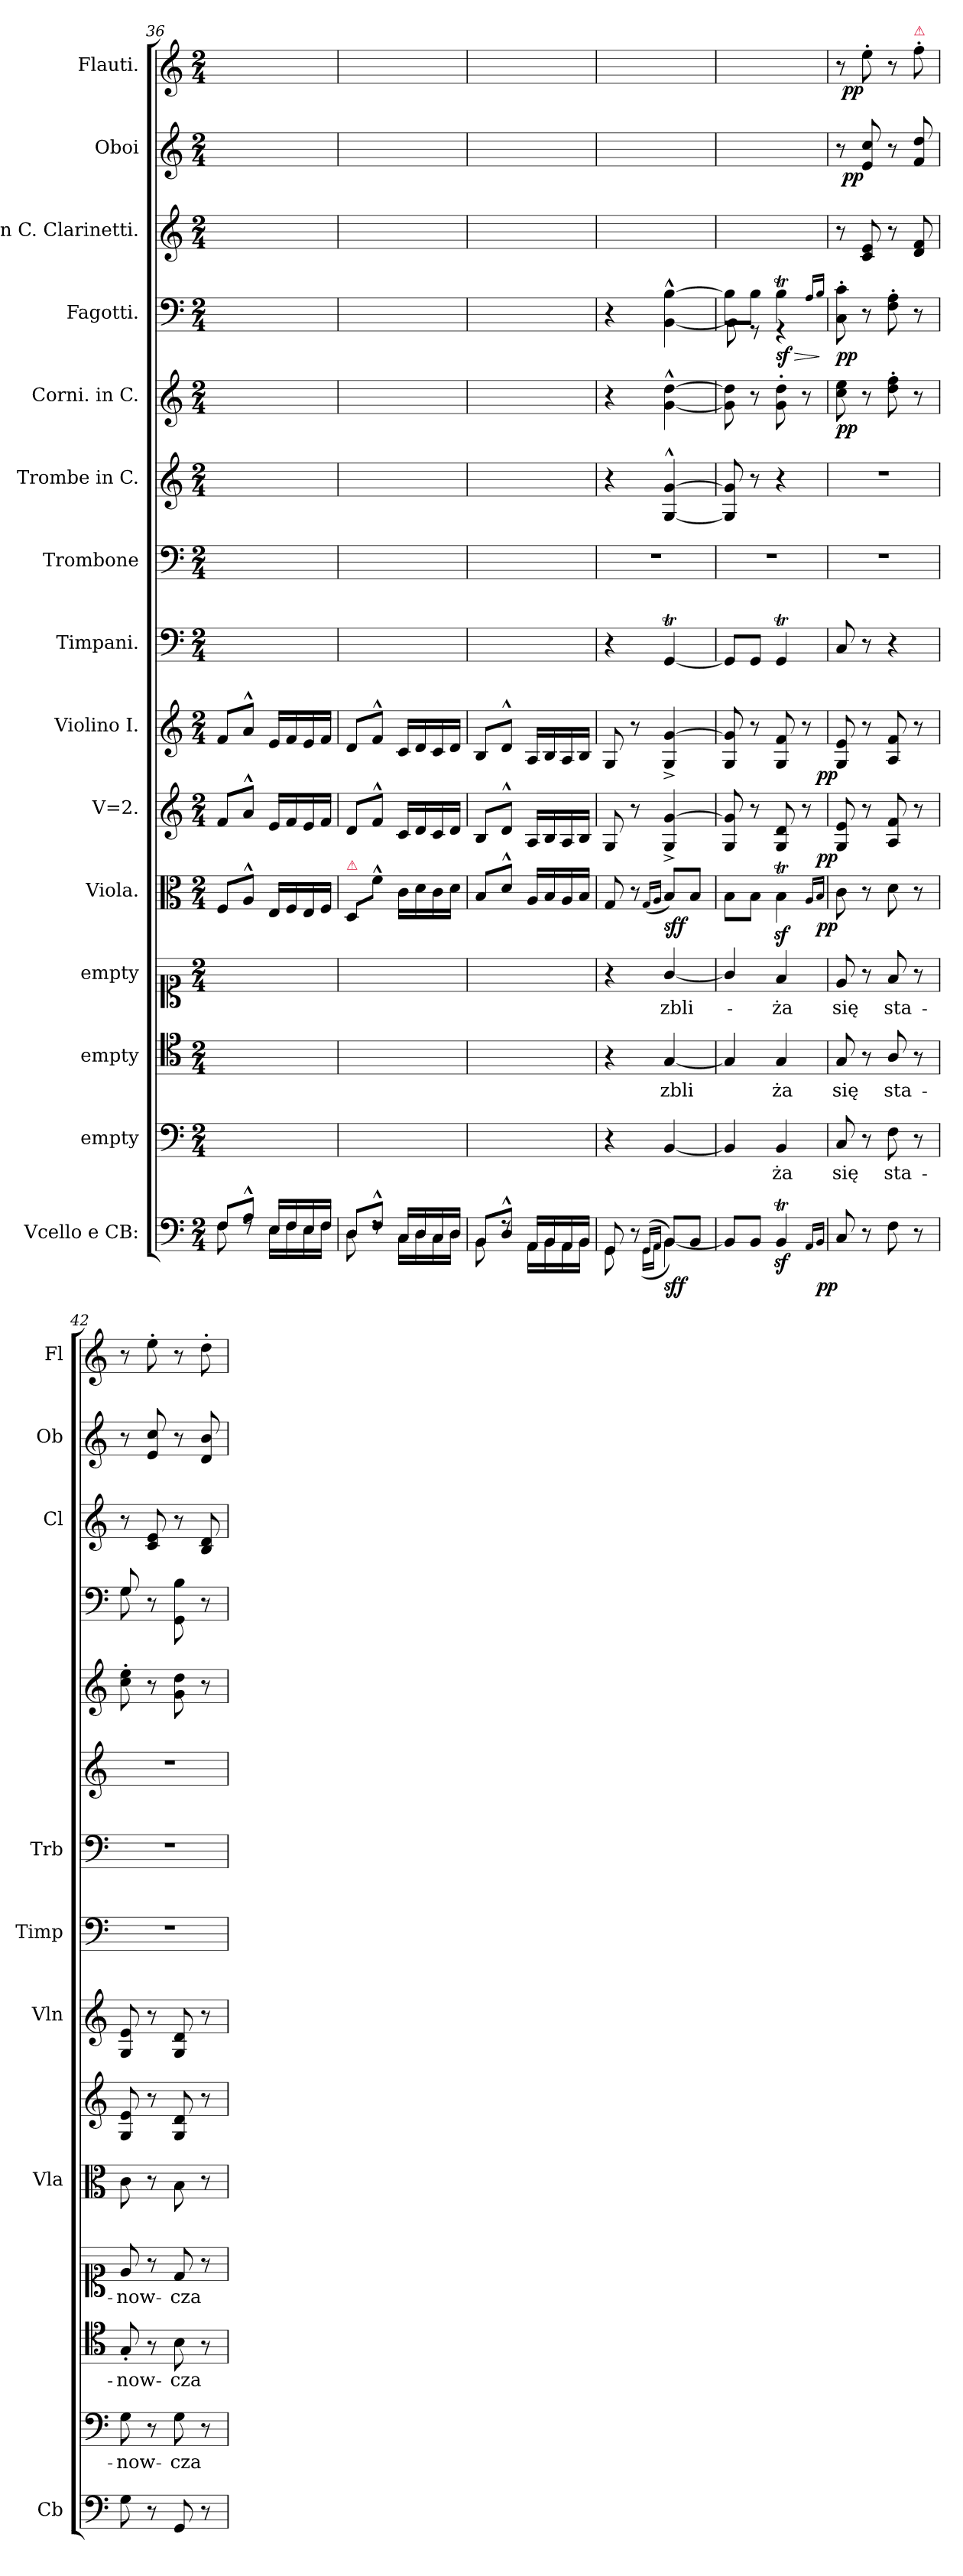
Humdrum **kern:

**kern	**dynam	**kern	**text	**kern	**text	**kern	**text	**kern	**dynam	**kern	**dynam	**kern	**dynam	**kern	**kern	**kern	**kern	**dynam	**kern	**dynam	**kern	**kern	**dynam	**kern	**dynam
*part15	*part15	*part14	*part14	*part13	*part13	*part12	*part12	*part11	*part11	*part10	*part10	*part9	*part9	*part8	*part7	*part6	*part5	*part5	*part4	*part4	*part3	*part2	*part2	*part1	*part1
*staff15	*staff15	*staff14	*staff14	*staff13	*staff13	*staff12	*staff12	*staff11	*staff11	*staff10	*staff10	*staff9	*staff9	*staff8	*staff7	*staff6	*staff5	*staff5	*staff4	*staff4	*staff3	*staff2	*staff2	*staff1	*staff1
*I"Vcello e CB:	*	*I"empty	*	*I"empty	*	*I"empty	*	*I"Viola.	*	*I"V=2.	*	*I"Violino I.	*	*I"Timpani.	*I"Trombone	*I"Trombe in C.	*I"Corni. in C.	*	*I"Fagotti.	*	*I"in C. Clarinetti.	*I"Oboi	*	*I"Flauti.	*
*I'Cb	*	*	*	*	*	*	*	*I'Vla	*	*	*	*I'Vln	*	*I'Timp	*I'Trb	*	*	*	*	*	*I'Cl	*I'Ob	*	*I'Fl	*
*clefF4	*	*clefF4	*	*clefC4	*	*clefC1	*	*clefC3	*	*clefG2	*	*clefG2	*	*clefF4	*clefF4	*clefG2	*clefG2	*	*clefF4	*	*clefG2	*clefG2	*	*clefG2	*
*k[]	*	*k[]	*	*k[]	*	*k[]	*	*k[]	*	*k[]	*	*k[]	*	*k[]	*k[]	*k[]	*k[]	*	*k[]	*	*k[]	*k[]	*	*k[]	*
*C:	*	*C:	*	*C:	*	*C:	*	*C:	*	*C:	*	*C:	*	*C:	*C:	*C:	*C:	*	*C:	*	*C:	*C:	*	*C:	*
*M2/4	*	*M2/4	*	*M2/4	*	*M2/4	*	*M2/4	*	*M2/4	*	*M2/4	*	*M2/4	*M2/4	*M2/4	*M2/4	*	*M2/4	*	*M2/4	*M2/4	*	*M2/4	*
=36	=36	=36	=36	=36	=36	=36	=36	=36	=36	=36	=36	=36	=36	=36	=36	=36	=36	=36	=36	=36	=36	=36	=36	=36	=36
*^	*	*	*	*	*	*	*	*	*	*	*	*	*	*	*	*	*	*	*	*	*	*	*	*	*
8F/L	8F\	.	2ryy	.	2ryy	.	2ryy	.	8F/L	.	8f/L	.	8f/L	.	2ryy	2ryy	2ryy	2ryy	.	2ryy	.	2ryy	2ryy	.	2ryy	.
8A^^/J	8rF	.	.	.	.	.	.	.	8A^^/J	.	8a^^/J	.	8a^^/J	.	.	.	.	.	.	.	.	.	.	.	.	.
16E/LL	16E\LL	.	.	.	.	.	.	.	16E/LL	.	16e/LL	.	16e/LL	.	.	.	.	.	.	.	.	.	.	.	.	.
16F/	16F\	.	.	.	.	.	.	.	16F/	.	16f/	.	16f/	.	.	.	.	.	.	.	.	.	.	.	.	.
16E/	16E\	.	.	.	.	.	.	.	16E/	.	16e/	.	16e/	.	.	.	.	.	.	.	.	.	.	.	.	.
16F/JJ	16F\JJ	.	.	.	.	.	.	.	16F/JJ	.	16f/JJ	.	16f/JJ	.	.	.	.	.	.	.	.	.	.	.	.	.
=37	=37	=37	=37	=37	=37	=37	=37	=37	=37	=37	=37	=37	=37	=37	=37	=37	=37	=37	=37	=37	=37	=37	=37	=37	=37	=37
!	!	!	!	!	!	!	!	!	!LO:TX:a:color=crimson:t=⚠	!	!	!	!	!	!	!	!	!	!	!	!	!	!	!	!	!
8D/L	8D\	.	2ryy	.	2ryy	.	2ryy	.	8D/L	.	8d/L	.	8d/L	.	2ryy	2ryy	2ryy	2ryy	.	2ryy	.	2ryy	2ryy	.	2ryy	.
8F^^/J	8rF	.	.	.	.	.	.	.	8f^^\J	.	8f^^/J	.	8f^^/J	.	.	.	.	.	.	.	.	.	.	.	.	.
16C/LL	16C\LL	.	.	.	.	.	.	.	16c\LL	.	16c/LL	.	16c/LL	.	.	.	.	.	.	.	.	.	.	.	.	.
16D/	16D\	.	.	.	.	.	.	.	16d\	.	16d/	.	16d/	.	.	.	.	.	.	.	.	.	.	.	.	.
16C/	16C\	.	.	.	.	.	.	.	16c\	.	16c/	.	16c/	.	.	.	.	.	.	.	.	.	.	.	.	.
16D/JJ	16D\JJ	.	.	.	.	.	.	.	16d\JJ	.	16d/JJ	.	16d/JJ	.	.	.	.	.	.	.	.	.	.	.	.	.
=38	=38	=38	=38	=38	=38	=38	=38	=38	=38	=38	=38	=38	=38	=38	=38	=38	=38	=38	=38	=38	=38	=38	=38	=38	=38	=38
8BB/L	8BB\	.	2ryy	.	2ryy	.	2ryy	.	8B/L	.	8B/L	.	8B/L	.	2ryy	2ryy	2ryy	2ryy	.	2ryy	.	2ryy	2ryy	.	2ryy	.
8D^^/J	8rF	.	.	.	.	.	.	.	8d^^/J	.	8d^^/J	.	8d^^/J	.	.	.	.	.	.	.	.	.	.	.	.	.
16AA/LL	16AA\LL	.	.	.	.	.	.	.	16A/LL	.	16A/LL	.	16A/LL	.	.	.	.	.	.	.	.	.	.	.	.	.
16BB/	16BB\	.	.	.	.	.	.	.	16B/	.	16B/	.	16B/	.	.	.	.	.	.	.	.	.	.	.	.	.
16AA/	16AA\	.	.	.	.	.	.	.	16A/	.	16A/	.	16A/	.	.	.	.	.	.	.	.	.	.	.	.	.
16BB/JJ	16BB\JJ	.	.	.	.	.	.	.	16B/JJ	.	16B/JJ	.	16B/JJ	.	.	.	.	.	.	.	.	.	.	.	.	.
=39	=39	=39	=39	=39	=39	=39	=39	=39	=39	=39	=39	=39	=39	=39	=39	=39	=39	=39	=39	=39	=39	=39	=39	=39	=39	=39
8GG/	8GG\	.	4r	.	4r	.	4r	.	8G/	.	8G/	.	8G/	.	4r	2r	4r	4r	.	4r	.	2ryy	2ryy	.	2ryy	.
8r	8ryy	.	.	.	.	.	.	.	8r	.	8r	.	8r	.	.	.	.	.	.	.	.	.	.	.	.	.
(>16qqGG/LL	(16qqGG\LL	.	.	.	.	.	.	.	(16qqG/LL	.	.	.	.	.	.	.	.	.	.	.	.	.	.	.	.	.
16qqAA/JJ	16qqAA\JJ	.	.	.	.	.	.	.	16qqA/JJ	.	.	.	.	.	.	.	.	.	.	.	.	.	.	.	.	.
!	!	!	!	!	!	!LO:LY:i	!	!	!	!	!	!	!	!	!	!	!	!	!	!	!	!	!	!	!	!
8BB/L)	[4BB\)	sff	[4BB/	.	[4G/	zbli	[4g/	zbli-	8B/L)	[ [ sff	4G^>/ [4g^>/	.	4G^>/ [4g^>/	.	[4GGT/	.	[4G^^/ [4g^^/	[4g^^\ [4dd^^\	.	[4BB^^\ [4B^^\	.	.	.	.	.	.
8BB/J	.	.	.	.	.	.	.	.	8B/J	.	.	.	.	.	.	.	.	.	.	.	.	.	.	.	.	.
*v	*v	*	*	*	*	*	*	*	*	*	*	*	*	*	*	*	*	*	*	*	*	*	*	*	*	*
=40	=40	=40	=40	=40	=40	=40	=40	=40	=40	=40	=40	=40	=40	=40	=40	=40	=40	=40	=40	=40	=40	=40	=40	=40	=40
*	*	*	*	*	*	*	*	*	*	*	*	*	*	*	*	*	*	*	*^	*	*	*	*	*	*
8BB/L]	.	4BB/]	.	4G/]	.	4g/]	.	8B\L	.	8G/ 8g]/	.	8G/ 8g]/	.	8GG/L]	2r	8G]/ 8g]/	8g]\ 8dd]\	.	8B\L]	8BB\]	.	2ryy	2ryy	.	2ryy	.
8BB/J	.	.	.	.	.	.	.	8B\J	.	8r	.	8r	.	8GG/J	.	8r	8r	.	8B\J	8r	.	.	.	.	.	.
!	!	!	!LO:LY:i	!	!LO:LY:i	!	!	!	!	!	!	!	!	!	!	!	!	!	!	!	!LO:HP:b	!	!	!	!	!
4BBzt/	.	4BB/	-ża	4G/	-ża	4f/	-ża	4Bzt\	.	8G/ 8d/	.	8G/ 8f/	.	4GGT/	.	4r	8g'\ 8dd'\	.	4Bt\	4r	> sf	.	.	.	.	.
.	.	.	.	.	.	.	.	.	.	8r	.	8r	.	.	.	.	8r	.	.	.	.	.	.	.	.	.
*	*	*	*	*	*	*	*	*	*	*	*	*	*	*	*	*	*	*	*v	*v	*	*	*	*	*	*
16qqAA/LL	.	.	.	.	.	.	.	16qqA/LL	.	.	.	.	.	.	.	.	.	.	16qqA/LL	.	.	.	.	.	.
16qqBB/JJ	.	.	.	.	.	.	.	16qqB/JJ	.	.	.	.	.	.	.	.	.	.	16qqB/JJ	.	.	.	.	.	.
.	.	.	.	.	.	.	.	.	.	.	.	.	.	.	.	.	.	.	.	]	.	.	.	.	.
=41	=41	=41	=41	=41	=41	=41	=41	=41	=41	=41	=41	=41	=41	=41	=41	=41	=41	=41	=41	=41	=41	=41	=41	=41	=41
!	!LO:DY:rj	!	!LO:LY:i	!	!LO:LY:i	!	!	!	!LO:DY:rj	!	!LO:DY:rj	!	!LO:DY:rj	!	!	!	!	!	!	!	!	!	!	!	!
8CTTT/	pp	8C/	się	8G/	się	8e/	się	8c\	pp	8G/ 8e/	pp	8G/ 8e/	pp	8C/	2r	2r	8cc\ 8ee\	pp	8CTTT'\ 8cTTT'\	pp	8r	8r	.	8r	.
!	!	!	!	!	!	!	!	!	!	!	!	!	!	!	!	!	!	!	!	!	!	!	!LO:DY:rj	!	!LO:DY:rj
8r	.	8r	.	8r	.	8r	.	8r	.	8r	.	8r	.	8r	.	.	8r	.	8r	.	8c/ 8e/	8e/ 8cc/	pp	8ee'\	pp
!	!	!	!LO:LY:i	!	!LO:LY:i	!	!	!	!	!	!	!	!	!	!	!	!	!	!	!	!	!	!	!	!
8F\	.	8F\	sta-	8A/	sta-	8f/	sta-	8d\	.	8A/ 8f/	.	8A/ 8f/	.	4r	.	.	8dd'\ 8ff'\	.	8F'\ 8A'\	.	8r	8r	.	8r	.
!	!	!	!	!	!	!	!	!	!	!	!	!	!	!	!	!	!	!	!	!	!	!	!	!LO:TX:a:color=crimson:t=⚠	!
8r	.	8r	.	8r	.	8r	.	8r	.	8r	.	8r	.	.	.	.	8r	.	8r	.	8d/ 8f/	8f/ 8dd/	.	8ff'\	.
=42	=42	=42	=42	=42	=42	=42	=42	=42	=42	=42	=42	=42	=42	=42	=42	=42	=42	=42	=42	=42	=42	=42	=42	=42	=42
!	!	!	!LO:LY:i	!	!LO:LY:i	!	!	!	!	!	!	!	!	!	!	!	!	!	!	!	!	!	!	!	!
*	*	*	*	*	*	*	*	*	*	*	*	*	*	*	*	*	*	*	*^	*	*	*	*	*	*
8G\	.	8G\	-now-	8G'/	-now-	8e/	-now-	8c\	.	8G/ 8e/	.	8G/ 8e/	.	2r	2r	2r	8cc'\ 8ee'\	.	8G/	8G\	.	8r	8r	.	8r	.
8r	.	8r	.	8r	.	8r	.	8r	.	8r	.	8r	.	.	.	.	8r	.	8r	4.ryy	.	8c/ 8e/	8e/ 8cc/	.	8ee'\	.
!	!	!	!LO:LY:i	!	!LO:LY:i	!	!	!	!	!	!	!	!	!	!	!	!	!	!	!	!	!	!	!	!	!
8GG/	.	8G\	-cza	8B\	-cza	8d/	-cza	8B\	.	8G/ 8d/	.	8G/ 8d/	.	.	.	.	8g\ 8dd\	.	8GG\ 8B\	.	.	8r	8r	.	8r	.
8r	.	8r	.	8r	.	8r	.	8r	.	8r	.	8r	.	.	.	.	8r	.	8r	.	.	8B/ 8d/	8d/ 8b/	.	8dd'\	.
*	*	*	*	*	*	*	*	*	*	*	*	*	*	*	*	*	*	*	*v	*v	*	*	*	*	*	*
=	=	=	=	=	=	=	=	=	=	=	=	=	=	=	=	=	=	=	=	=	=	=	=	=	=
*-	*-	*-	*-	*-	*-	*-	*-	*-	*-	*-	*-	*-	*-	*-	*-	*-	*-	*-	*-	*-	*-	*-	*-	*-	*-
